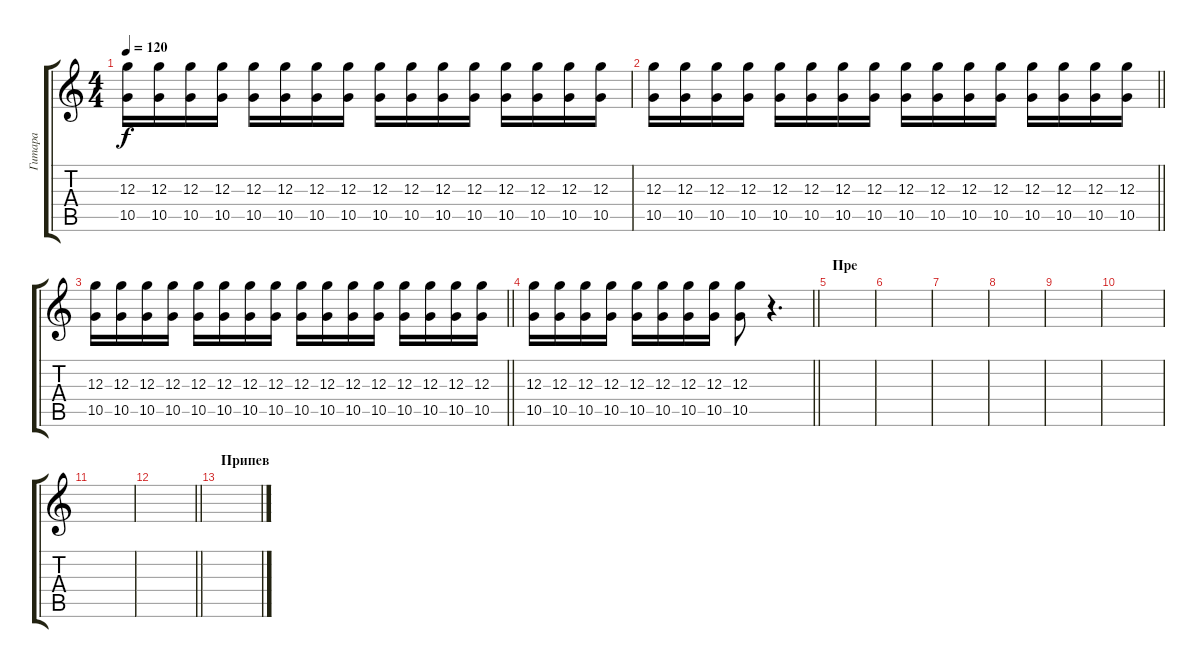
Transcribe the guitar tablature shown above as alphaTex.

\track ("Гитара" "Гитара") {instrument distortionguitar}
\staff {score tabs}
\tuning (E4 B3 G3 D3 A2 E2) {hide}
\ts (4 4)
\tempo 120
\clef g2
\ks c
(12.3 10.5).16{dy f} (12.3 10.5).16 (12.3 10.5).16 (12.3 10.5).16 (12.3 10.5).16 (12.3 10.5).16 (12.3 10.5).16 (12.3 10.5).16 (12.3 10.5).16 (12.3 10.5).16 (12.3 10.5).16 (12.3 10.5).16 (12.3 10.5).16 (12.3 10.5).16 (12.3 10.5).16 (12.3 10.5).16 |
\barLineRight lightlight
(12.3 10.5).16 (12.3 10.5).16 (12.3 10.5).16 (12.3 10.5).16 (12.3 10.5).16 (12.3 10.5).16 (12.3 10.5).16 (12.3 10.5).16 (12.3 10.5).16 (12.3 10.5).16 (12.3 10.5).16 (12.3 10.5).16 (12.3 10.5).16 (12.3 10.5).16 (12.3 10.5).16 (12.3 10.5).16 |
\barLineRight lightlight
(12.3 10.5).16 (12.3 10.5).16 (12.3 10.5).16 (12.3 10.5).16 (12.3 10.5).16 (12.3 10.5).16 (12.3 10.5).16 (12.3 10.5).16 (12.3 10.5).16 (12.3 10.5).16 (12.3 10.5).16 (12.3 10.5).16 (12.3 10.5).16 (12.3 10.5).16 (12.3 10.5).16 (12.3 10.5).16 |
\barLineRight lightlight
(12.3 10.5).16 (12.3 10.5).16 (12.3 10.5).16 (12.3 10.5).16 (12.3 10.5).16 (12.3 10.5).16 (12.3 10.5).16 (12.3 10.5).16 (12.3 10.5).8 r.4{d} |
\section ("" "Пре")
|
|
|
|
|
|
|
\barLineRight lightlight
|
\section ("" "Припев")
